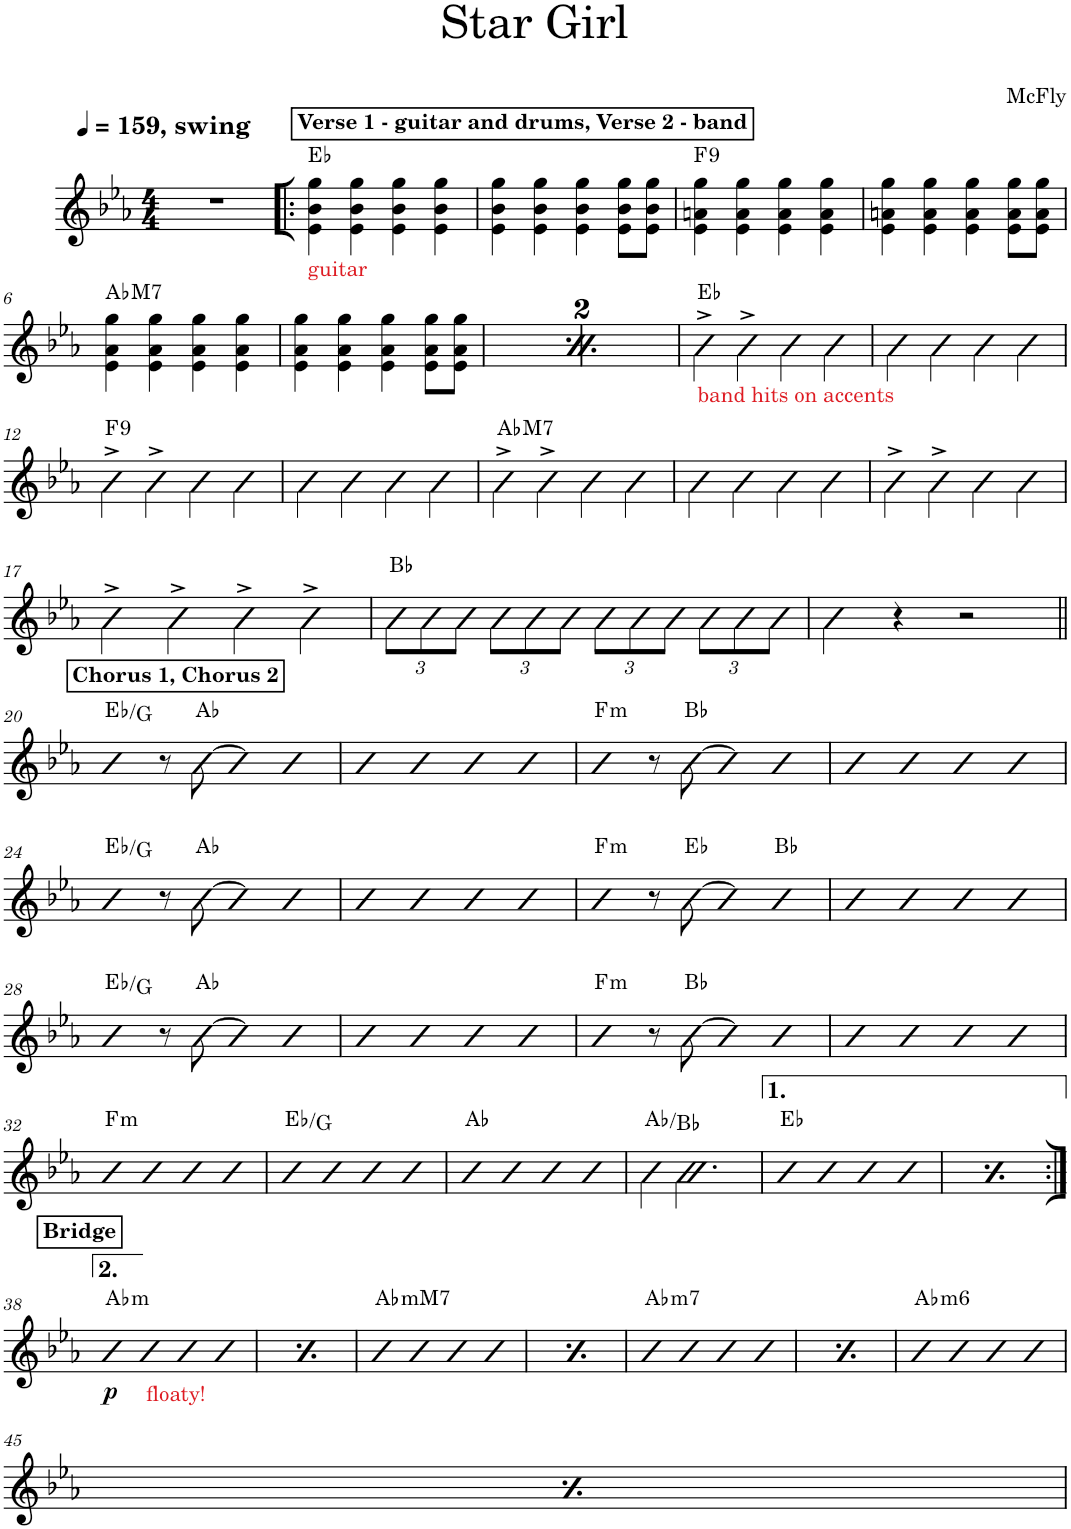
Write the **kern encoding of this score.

**kern	**dynam	**harte
*part1	*part1	*part1
*staff1	*staff1	*
*I"Piano	*	*
*I'Pno.	*	*
*clefG2	*	*
*k[b-e-a-]	*	*
*M4/4	*	*
*MM159	*	*
=1	=1	=1
!LO:TX:a:B:t=, swing	!	!
1r	.	.
!!LO:REH:place=s1:a:B:cj:t=Verse 1 - guitar and drums, Verse 2 - band
=2!|:	=2!|:	=2!|:
!LO:TX:b:color=#E01B24:t=guitar	!	!
4e-\ 4b-\ 4gg\	.	Eb:maj
4e-\ 4b-\ 4gg\	.	.
4e-\ 4b-\ 4gg\	.	.
4e-\ 4b-\ 4gg\	.	.
=3	=3	=3
4e-\ 4b-\ 4gg\	.	.
4e-\ 4b-\ 4gg\	.	.
4e-\ 4b-\ 4gg\	.	.
8e-\ 8b-\ 8gg\L	.	.
8e-\ 8b-\ 8gg\J	.	.
=4	=4	=4
!	!	!LO:H:kt=9
4e-\ 4an\ 4gg\	.	F:9
4e-\ 4a\ 4gg\	.	.
4e-\ 4a\ 4gg\	.	.
4e-\ 4a\ 4gg\	.	.
=5	=5	=5
4e-\ 4an\ 4gg\	.	.
4e-\ 4a\ 4gg\	.	.
4e-\ 4a\ 4gg\	.	.
8e-\ 8a\ 8gg\L	.	.
8e-\ 8a\ 8gg\J	.	.
!!LO:LB:g=z
=6	=6	=6
!	!	!LO:H:kt=M7
4e-\ 4a-\ 4gg\	.	Ab:maj7
4e-\ 4a-\ 4gg\	.	.
4e-\ 4a-\ 4gg\	.	.
4e-\ 4a-\ 4gg\	.	.
=7	=7	=7
4e-\ 4a-\ 4gg\	.	.
4e-\ 4a-\ 4gg\	.	.
4e-\ 4a-\ 4gg\	.	.
8e-\ 8a-\ 8gg\L	.	.
8e-\ 8a-\ 8gg\J	.	.
=8	=8	=8
!	!	!LO:H:kt=M7
4e-\ 4a-\ 4gg\	.	Ab:maj7
4e-\ 4a-\ 4gg\	.	.
4e-\ 4a-\ 4gg\	.	.
4e-\ 4a-\ 4gg\	.	.
=9	=9	=9
4e-\ 4a-\ 4gg\	.	.
4e-\ 4a-\ 4gg\	.	.
4e-\ 4a-\ 4gg\	.	.
8e-\ 8a-\ 8gg\L	.	.
8e-\ 8a-\ 8gg\J	.	.
=10	=10	=10
!LO:TX:b:color=#E01B24:t=band hits on accents	!	!
4b-^\	.	Eb:maj
4b-^\	.	.
4b-\	.	.
4b-\	.	.
=11	=11	=11
4b-\	.	.
4b-\	.	.
4b-\	.	.
4b-\	.	.
!!LO:LB:g=z
=12	=12	=12
!	!	!LO:H:kt=9
4b-^\	.	F:9
4b-^\	.	.
4b-\	.	.
4b-\	.	.
=13	=13	=13
4b-\	.	.
4b-\	.	.
4b-\	.	.
4b-\	.	.
=14	=14	=14
!	!	!LO:H:kt=M7
4b-^\	.	Ab:maj7
4b-^\	.	.
4b-\	.	.
4b-\	.	.
=15	=15	=15
4b-\	.	.
4b-\	.	.
4b-\	.	.
4b-\	.	.
=16	=16	=16
4b-^\	.	.
4b-^\	.	.
4b-\	.	.
4b-\	.	.
!!LO:LB:g=z
=17	=17	=17
4b-^\	.	.
4b-^\	.	.
4b-^\	.	.
4b-^\	.	.
=18	=18	=18
*Xbrackettup	*	*
12b-\L	.	Bb:maj
12b-\	.	.
12b-\J	.	.
12b-\L	.	.
12b-\	.	.
12b-\J	.	.
12b-\L	.	.
12b-\	.	.
12b-\J	.	.
12b-\L	.	.
12b-\	.	.
12b-\J	.	.
=19	=19	=19
4b-\	.	.
4r	.	.
2r	.	.
!!LO:LB:g=z
!!LO:REH:place=s1:a:B:cj:t=Chorus 1, Chorus 2
=20||	=20||	=20||
4b-	.	Eb:maj/3
8r	.	.
[8b-\	.	Ab:maj
4b-]	.	.
4b-	.	.
=21	=21	=21
4b-	.	.
4b-	.	.
4b-	.	.
4b-	.	.
=22	=22	=22
!	!	!LO:H:kt=m
4b-	.	F:min
8r	.	.
[8b-\	.	Bb:maj
4b-]	.	.
4b-	.	.
=23	=23	=23
4b-	.	.
4b-	.	.
4b-	.	.
4b-	.	.
!!LO:LB:g=z
=24	=24	=24
4b-	.	Eb:maj/3
8r	.	.
[8b-\	.	Ab:maj
4b-]	.	.
4b-	.	.
=25	=25	=25
4b-	.	.
4b-	.	.
4b-	.	.
4b-	.	.
=26	=26	=26
!	!	!LO:H:kt=m
4b-	.	F:min
8r	.	.
[8b-\	.	Eb:maj
4b-]	.	.
4b-	.	Bb:maj
=27	=27	=27
4b-	.	.
4b-	.	.
4b-	.	.
4b-	.	.
!!LO:LB:g=z
=28	=28	=28
4b-	.	Eb:maj/3
8r	.	.
[8b-\	.	Ab:maj
4b-]	.	.
4b-	.	.
=29	=29	=29
4b-	.	.
4b-	.	.
4b-	.	.
4b-	.	.
=30	=30	=30
!	!	!LO:H:kt=m
4b-	.	F:min
8r	.	.
[8b-\	.	Bb:maj
4b-]	.	.
4b-	.	.
=31	=31	=31
4b-	.	.
4b-	.	.
4b-	.	.
4b-	.	.
!!LO:LB:g=z
=32	=32	=32
!	!	!LO:H:kt=m
4b-	.	F:min
4b-	.	.
4b-	.	.
4b-	.	.
=33	=33	=33
4b-	.	Eb:maj/3
4b-	.	.
4b-	.	.
4b-	.	.
=34	=34	=34
4b-	.	Ab:maj
4b-	.	.
4b-	.	.
4b-	.	.
=35	=35	=35
4b-\	.	Ab:maj/2
2.b-\	.	.
=36	=36	=36
4b-	.	Eb:maj
4b-	.	.
4b-	.	.
4b-	.	.
=37	=37	=37
4b-	.	Eb:maj
4b-	.	.
4b-	.	.
4b-	.	.
!!LO:LB:g=z
!!LO:REH:place=s1:a:B:cj:t=Bridge
=38:|!	=38:|!	=38:|!
!LO:TX:b:color=#E01B24:t=floaty!	!	!
!	!LO:DY:b	!LO:H:kt=m
4b-	p	Ab:min
4b-	.	.
4b-	.	.
4b-	.	.
!!LO:REH:place=s1:a:B:cj:t=Bridge
=39	=39	=39
!LO:TX:b:color=#E01B24:t=floaty!	!	!
!	!LO:DY:b	!LO:H:kt=m
4b-	p	Ab:min
4b-	.	.
4b-	.	.
4b-	.	.
=40	=40	=40
!	!	!LO:H:kt=mM7
4b-	.	Ab:minmaj7
4b-	.	.
4b-	.	.
4b-	.	.
=41	=41	=41
!	!	!LO:H:kt=mM7
4b-	.	Ab:minmaj7
4b-	.	.
4b-	.	.
4b-	.	.
=42	=42	=42
!	!	!LO:H:kt=m7
4b-	.	Ab:min7
4b-	.	.
4b-	.	.
4b-	.	.
=43	=43	=43
!	!	!LO:H:kt=m7
4b-	.	Ab:min7
4b-	.	.
4b-	.	.
4b-	.	.
=44	=44	=44
!	!	!LO:H:kt=m6
4b-	.	Ab:min6
4b-	.	.
4b-	.	.
4b-	.	.
!!LO:LB:g=z
=45	=45	=45
!	!	!LO:H:kt=m6
4b-	.	Ab:min6
4b-	.	.
4b-	.	.
4b-	.	.
=	=	=
*-	*-	*-
